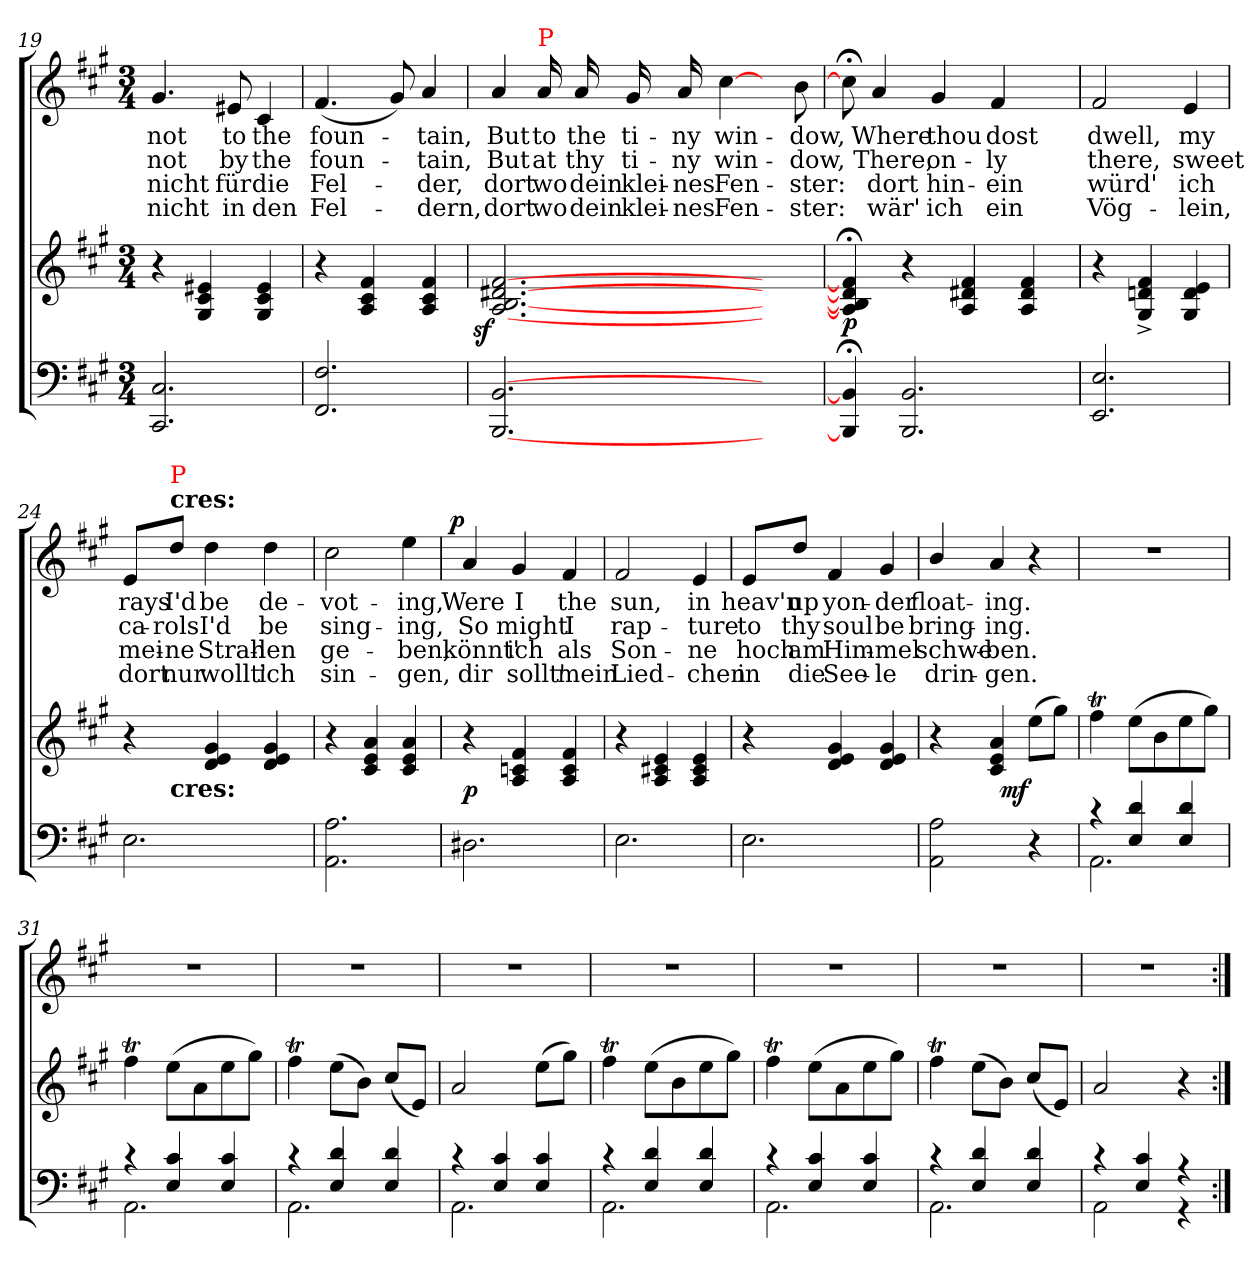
**kern	**kern	**dynam	**kern	**text	**text	**text	**text	**dynam
*part2	*part2	*part2	*part1	*part1	*part1	*part1	*part1	*part1
*staff3	*staff2	*staff2/3	*staff1	*staff1	*staff1	*staff1	*staff1	*staff1
*clefF4	*clefG2	*	*clefG2	*	*	*	*	*
*k[f#c#g#]	*k[f#c#g#]	*	*k[f#c#g#]	*	*	*	*	*
*A:	*A:	*	*A:	*	*	*	*	*
*M3/4	*M3/4	*	*M3/4	*	*	*	*	*
=19	=19	=19	=19	=19	=19	=19	=19	=19
2.C# 2.CC#	4r	.	4.g#	not	not	nicht	nicht	.
.	4e#X 4c# 4G#	.	.	.	.	.	.	.
.	.	.	8e#X	to	by	für	in	.
.	4e# 4c# 4G#	.	4c#	the	the	die	den	.
=20	=20	=20	=20	=20	=20	=20	=20	=20
2.F# 2.FF#	4r	.	(<4.f#	foun-	foun-	Fel-	Fel-	.
.	4f# 4c# 4A	.	.	.	.	.	.	.
.	.	.	8g#)	.	.	.	.	.
.	4f# 4c# 4A	.	4a	-tain,	-tain,	-der,	-dern,	.
=21	=21	=21	=21	=21	=21	=21	=21	=21
!	!	!LO:DY:rj	!	!	!	!	!	!
[2.BB/ [2.BBB/	[2.f#/ [2.d#X/ [2.B/ [2.A/	sf	4a	But	But	dort	dort	.
!	!	!	!LO:TX:a:color=red:t=P	!	!	!	!	!
.	.	.	16a!	to	at	wo	wo	.
.	.	.	16a!	the	thy	dein	dein	.
.	.	.	16g#!	ti-	ti-	klei-	klei-	.
.	.	.	16a!	-ny	-ny	-nes	-nes	.
.	.	.	[4cc#	win-	win-	Fen-	Fen-	.
4ryy	4ryy	.	8ryy	.	.	.	.	.
.	.	.	8b	-dow,	-dow,	-ster:	-ster:	.
=22	=22	=22	=22	=22	=22	=22	=22	=22
4BB];/ 4BBB];/	4f#];</ 4d#];</ 4B];</ 4A];</	p	8cc#;<]	.	.	.	.	.
.	.	.	4a	Where	There,	dort	wär'	.
2.BB 2.BBB	4r	.	.	.	.	.	.	.
.	.	.	4g#	thou	on-	hin-	ich	.
.	4f# 4d#X 4A	.	.	.	.	.	.	.
.	.	.	4f#	dost	-ly	-ein	ein	.
.	4f# 4d# 4A	.	.	.	.	.	.	.
.	.	.	8ryy	.	.	.	.	.
=23	=23	=23	=23	=23	=23	=23	=23	=23
2.E 2.EE	4r	.	2f#	dwell,	there,	würd'	Vög-	.
.	4f#^> 4dn^> 4G#^>	.	.	.	.	.	.	.
.	4e 4d 4G#	.	4e	my	sweet	ich	-lein,	.
=24	=24	=24	=24	=24	=24	=24	=24	=24
*	*^	*	*	*	*	*	*	*
2.E	4r	8ryy	.	8e/L	rays	ca-	mei-	dort	.
!	!	!	!	!LO:TX:a:B:t=cres&colon;	!	!	!	!	!
!	!	!	!	!LO:TX:a:color=red:t=P	!	!	!	!	!
!	!	!LO:TX:c:B:t=cres&colon;	!	!	!	!	!	!	!
.	.	2ryy	.	8dd/J	I'd	-rols	-ne	nur	.
.	4g# 4e 4d	.	.	4dd	be	I'd	Strah-	wollt'	.
.	4g# 4e 4d	.	.	4dd	de-	be	-len	ich	.
.	.	8ryy	.	.	.	.	.	.	.
*	*v	*v	*	*	*	*	*	*	*
=25	=25	=25	=25	=25	=25	=25	=25	=25
2.A 2.AA	4r	.	2cc#	-vot-	sing-	ge-	sin-	.
.	4a 4e 4c#	.	.	.	.	.	.	.
.	4a 4e 4c#	.	4ee	-ing,	-ing,	-ben,	-gen,	.
=26	=26	=26	=26	=26	=26	=26	=26	=26
!	!	!	!	!	!	!	!	!LO:DY:a:rj
2.D#X	4r	p	4a	Were	So	könnt'	dir	p
.	4f# 4cn 4A	.	4g#	I	might	ich	sollt'	.
.	4f# 4c 4A	.	4f#	the	I	als	mein	.
=27	=27	=27	=27	=27	=27	=27	=27	=27
2.E	4r	.	2f#	sun,	rap-	Son-	Lied-	.
.	4e 4c#X 4A	.	.	.	.	.	.	.
.	4e 4c# 4A	.	4e	in	-ture	-ne	-chen	.
=28	=28	=28	=28	=28	=28	=28	=28	=28
2.E	4r	.	8e/L	heav'n	to	hoch	in	.
.	.	.	8dd/J	up	thy	am	die	.
.	4g# 4e 4d	.	4f#	yon-	soul	Him-	See-	.
.	4g# 4e 4d	.	4g#	-der	be	-mel	-le	.
=29	=29	=29	=29	=29	=29	=29	=29	=29
2A\ 2AA\	4r	.	4b/	float-	bring-	schwe-	drin-	.
.	4a 4e 4c#	.	4a	-ing.	-ing.	-ben.	-gen.	.
!	!	!LO:DY:rj	!	!	!	!	!	!
4r	(>8eeL	mf	4r	.	.	.	.	.
.	8gg#J)	.	.	.	.	.	.	.
=30	=30	=30	=30	=30	=30	=30	=30	=30
*^	*	*	*	*	*	*	*	*
4rc	2.AA	4ff#T	.	2.r	.	.	.	.	.
4d 4E	.	(>8eeL	.	.	.	.	.	.	.
.	.	8b	.	.	.	.	.	.	.
4d 4E	.	8ee	.	.	.	.	.	.	.
.	.	8gg#J)	.	.	.	.	.	.	.
=31	=31	=31	=31	=31	=31	=31	=31	=31	=31
4rc	2.AA	4ff#T	.	2.r	.	.	.	.	.
4c# 4E	.	(>8eeL	.	.	.	.	.	.	.
.	.	8a	.	.	.	.	.	.	.
4c# 4E	.	8ee	.	.	.	.	.	.	.
.	.	8gg#J)	.	.	.	.	.	.	.
=32	=32	=32	=32	=32	=32	=32	=32	=32	=32
4rc	2.AA	4ff#T	.	2.r	.	.	.	.	.
4d 4E	.	(>8eeL	.	.	.	.	.	.	.
.	.	8bJ)	.	.	.	.	.	.	.
4d 4E	.	(<8cc#L	.	.	.	.	.	.	.
.	.	8eJ)	.	.	.	.	.	.	.
=33	=33	=33	=33	=33	=33	=33	=33	=33	=33
4rc	2.AA	2a	.	2.r	.	.	.	.	.
4c# 4E	.	.	.	.	.	.	.	.	.
4c# 4E	.	(>8eeL	.	.	.	.	.	.	.
.	.	8gg#J)	.	.	.	.	.	.	.
=34	=34	=34	=34	=34	=34	=34	=34	=34	=34
4rc	2.AA	4ff#T	.	2.r	.	.	.	.	.
4d 4E	.	(>8eeL	.	.	.	.	.	.	.
.	.	8b	.	.	.	.	.	.	.
4d 4E	.	8ee	.	.	.	.	.	.	.
.	.	8gg#J)	.	.	.	.	.	.	.
=35	=35	=35	=35	=35	=35	=35	=35	=35	=35
4rc	2.AA	4ff#T	.	2.r	.	.	.	.	.
4c# 4E	.	(>8eeL	.	.	.	.	.	.	.
.	.	8a	.	.	.	.	.	.	.
4c# 4E	.	8ee	.	.	.	.	.	.	.
.	.	8gg#J)	.	.	.	.	.	.	.
=36	=36	=36	=36	=36	=36	=36	=36	=36	=36
4rc	2.AA	4ff#T	.	2.r	.	.	.	.	.
4d 4E	.	(>8eeL	.	.	.	.	.	.	.
.	.	8bJ)	.	.	.	.	.	.	.
4d 4E	.	(<8cc#L	.	.	.	.	.	.	.
.	.	8eJ)	.	.	.	.	.	.	.
=37	=37	=37	=37	=37	=37	=37	=37	=37	=37
4rc	2AA	2a	.	2.r	.	.	.	.	.
4c# 4E	.	.	.	.	.	.	.	.	.
4r	4r	4r	.	.	.	.	.	.	.
*v	*v	*	*	*	*	*	*	*	*
=:|!	=:|!	=:|!	=:|!	=:|!	=:|!	=:|!	=:|!	=:|!
*-	*-	*-	*-	*-	*-	*-	*-	*-
